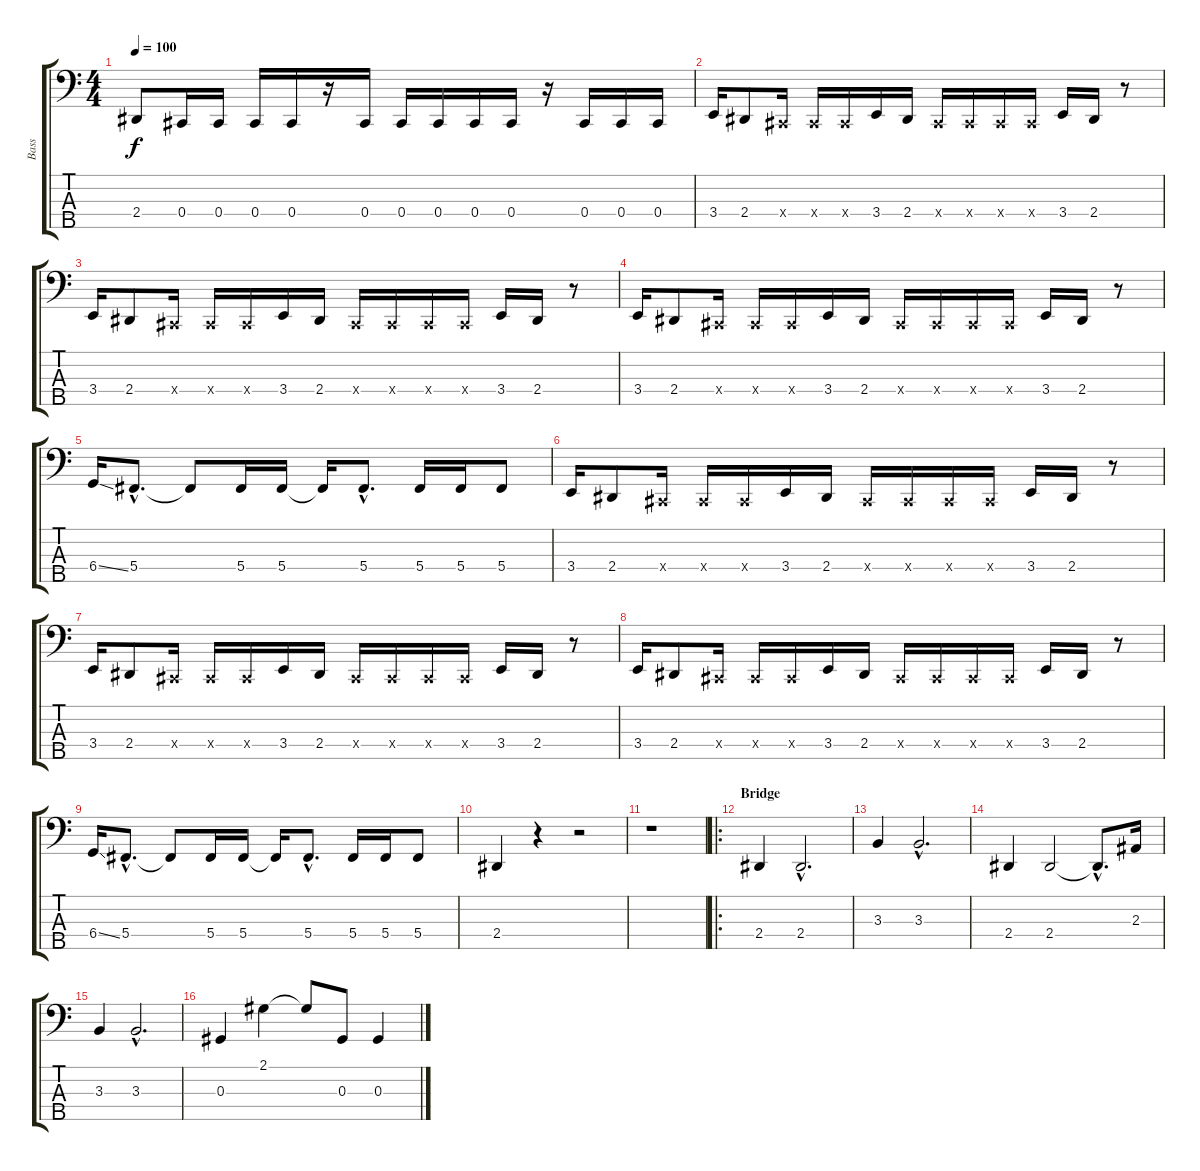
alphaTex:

\track ("Bass" "Bass") {instrument slapbass1}
\staff {score tabs}
\tuning (Gb2 Db2 Ab1 Db1 Bb0) {hide}
\ts (4 4)
\tempo 100
\clef f4
\ks c
2.4.8{dy f} 0.4.16 0.4.16 0.4.16 0.4.16 r.16 0.4.16 0.4.16 0.4.16 0.4.16 0.4.16 r.16 0.4.16 0.4.16 0.4.16 |
3.4.16 2.4.8 0.4{x}.16 0.4{x}.16 0.4{x}.16 3.4.16 2.4.16 0.4{x}.16 0.4{x}.16 0.4{x}.16 0.4{x}.16 3.4.16 2.4.16 r.8 |
3.4.16 2.4.8 0.4{x}.16 0.4{x}.16 0.4{x}.16 3.4.16 2.4.16 0.4{x}.16 0.4{x}.16 0.4{x}.16 0.4{x}.16 3.4.16 2.4.16 r.8 |
3.4.16 2.4.8 0.4{x}.16 0.4{x}.16 0.4{x}.16 3.4.16 2.4.16 0.4{x}.16 0.4{x}.16 0.4{x}.16 0.4{x}.16 3.4.16 2.4.16 r.8 |
6.4{ss}.16 5.4{hac}.8{d} 5.4{t}.8 5.4.16 5.4.16 5.4{t}.16 5.4{hac}.8{d} 5.4.16 5.4.16 5.4.8 |
3.4.16 2.4.8 0.4{x}.16 0.4{x}.16 0.4{x}.16 3.4.16 2.4.16 0.4{x}.16 0.4{x}.16 0.4{x}.16 0.4{x}.16 3.4.16 2.4.16 r.8 |
3.4.16 2.4.8 0.4{x}.16 0.4{x}.16 0.4{x}.16 3.4.16 2.4.16 0.4{x}.16 0.4{x}.16 0.4{x}.16 0.4{x}.16 3.4.16 2.4.16 r.8 |
3.4.16 2.4.8 0.4{x}.16 0.4{x}.16 0.4{x}.16 3.4.16 2.4.16 0.4{x}.16 0.4{x}.16 0.4{x}.16 0.4{x}.16 3.4.16 2.4.16 r.8 |
6.4{ss}.16 5.4{hac}.8{d} 5.4{t}.8 5.4.16 5.4.16 5.4{t}.16 5.4{hac}.8{d} 5.4.16 5.4.16 5.4.8 |
2.4.4 r.4 r.2 |
r.1{volume 12 instrument electricbassfinger} |
\ro
\section ("" "Bridge")
2.4.4 2.4{hac}.2{d} |
3.3.4 3.3{hac}.2{d} |
2.4.4 2.4.2 2.4{hac t}.8{d} 2.3.16 |
3.3.4 3.3{hac}.2{d} |
0.3.4 2.1.4 2.1{t}.8 0.3.8 0.3.4
